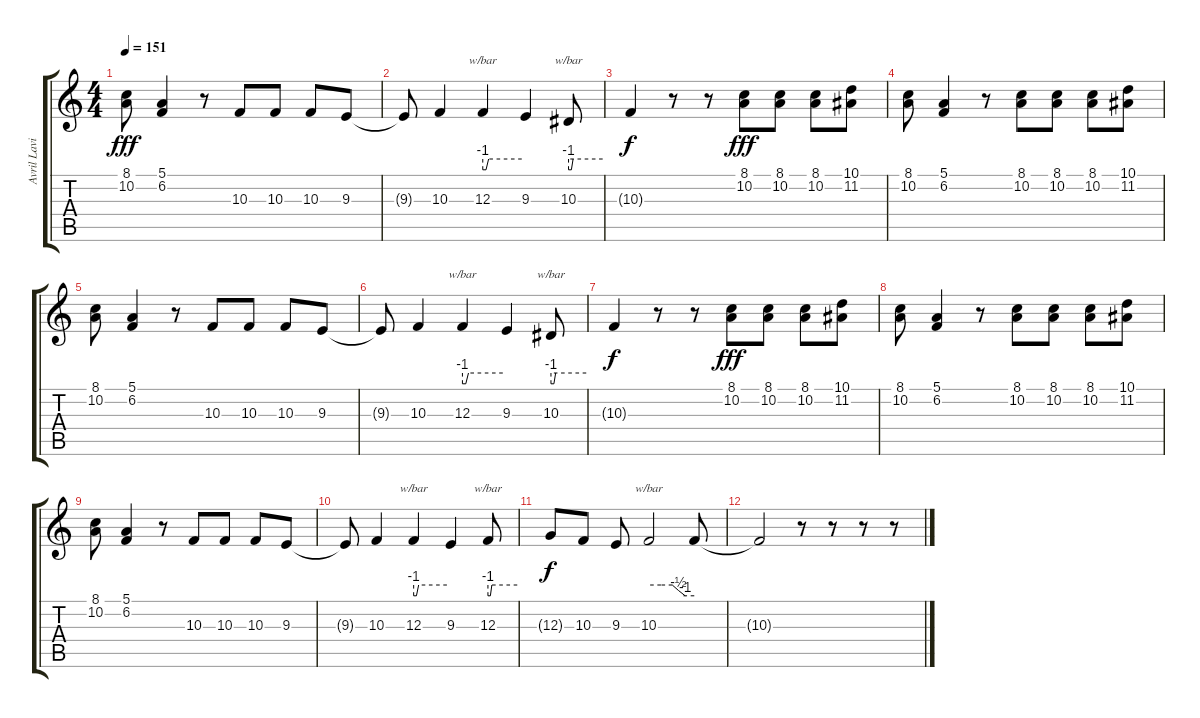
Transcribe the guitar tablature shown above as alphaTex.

\track ("Avril Lavigne" "Avril Lavi") {instrument synthbrass1}
\staff {score tabs}
\tuning (E4 B3 G3 D3 A2 E2) {hide}
\ts (4 4)
\tempo 151
\clef g2
\ks c
(8.1 10.2).8{dy fff} (5.1 6.2).4 r.8 10.3.8 10.3.8 10.3.8 9.3.8 |
9.3{t}.8 10.3.4 12.3.4{tbe (custom default 0 -4 5 -4 9 0 60 0)} 9.3.4 10.3.8{tbe (custom default 0 -4 5 -4 8 0 60 0)} |
10.3{t}.4{dy f} r.8 r.8 (8.1 10.2).8{dy fff} (8.1 10.2).8 (8.1 10.2).8 (10.1 11.2).8 |
(8.1 10.2).8 (5.1 6.2).4 r.8 (8.1 10.2).8 (8.1 10.2).8 (8.1 10.2).8 (10.1 11.2).8 |
(8.1 10.2).8 (5.1 6.2).4 r.8 10.3.8 10.3.8 10.3.8 9.3.8 |
9.3{t}.8 10.3.4 12.3.4{tbe (custom default 0 -4 5 -4 9 0 60 0)} 9.3.4 10.3.8{tbe (custom default 0 -4 5 -4 8 0 60 0)} |
10.3{t}.4{dy f} r.8 r.8 (8.1 10.2).8{dy fff} (8.1 10.2).8 (8.1 10.2).8 (10.1 11.2).8 |
(8.1 10.2).8 (5.1 6.2).4 r.8 (8.1 10.2).8 (8.1 10.2).8 (8.1 10.2).8 (10.1 11.2).8 |
(8.1 10.2).8 (5.1 6.2).4 r.8 10.3.8 10.3.8 10.3.8 9.3.8 |
9.3{t}.8 10.3.4 12.3.4{tbe (custom default 0 -4 5 -4 9 0 60 0)} 9.3.4 12.3.8{tbe (custom default 0 -4 5 -4 8 0 60 0)} |
12.3{t}.8{dy f} 10.3.8 9.3.8 10.3.2{tbe (custom default 0 0 16 0 31 0 39 -2 48 -4 60 -4)} 10.3{t}.8 |
10.3{t}.2 r.8 r.8 r.8 r.8
